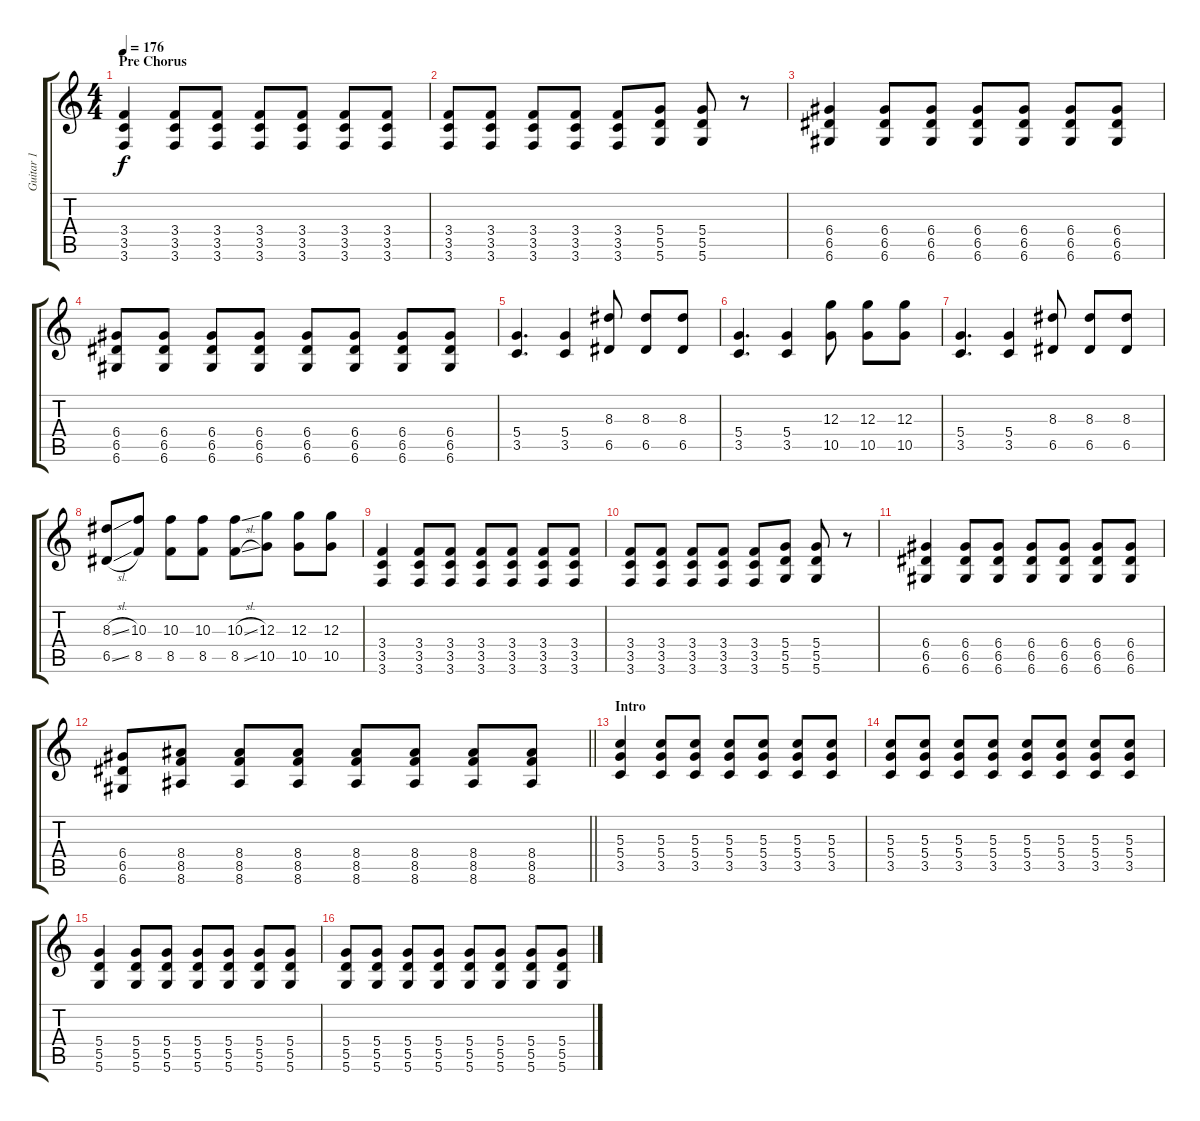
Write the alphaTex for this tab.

\track ("Guitar 1" "Guitar 1") {instrument distortionguitar}
\staff {score tabs}
\tuning (E4 B3 G3 D3 A2 D2) {hide}
\ts (4 4)
\section ("" "Pre Chorus")
\tempo 176
\clef g2
\ks c
(3.4 3.5 3.6).4{dy f} (3.4 3.5 3.6).8 (3.4 3.5 3.6).8 (3.4 3.5 3.6).8 (3.4 3.5 3.6).8 (3.4 3.5 3.6).8 (3.4 3.5 3.6).8 |
(3.4 3.5 3.6).8 (3.4 3.5 3.6).8 (3.4 3.5 3.6).8 (3.4 3.5 3.6).8 (3.4 3.5 3.6).8 (5.4 5.5 5.6).8 (5.4 5.5 5.6).8 r.8 |
(6.4 6.5 6.6).4 (6.4 6.5 6.6).8 (6.4 6.5 6.6).8 (6.4 6.5 6.6).8 (6.4 6.5 6.6).8 (6.4 6.5 6.6).8 (6.4 6.5 6.6).8 |
(6.4 6.5 6.6).8 (6.4 6.5 6.6).8 (6.4 6.5 6.6).8 (6.4 6.5 6.6).8 (6.4 6.5 6.6).8 (6.4 6.5 6.6).8 (6.4 6.5 6.6).8 (6.4 6.5 6.6).8 |
(5.4 3.5).4{d balance 0} (5.4 3.5).4 (8.3 6.5).8 (8.3 6.5).8 (8.3 6.5).8 |
(5.4 3.5).4{d} (5.4 3.5).4 (12.3 10.5).8 (12.3 10.5).8 (12.3 10.5).8 |
(5.4 3.5).4{d} (5.4 3.5).4 (8.3 6.5).8 (8.3 6.5).8 (8.3 6.5).8 |
(8.3{sl} 6.5{sl}).8 (10.3 8.5).8 (10.3 8.5).8 (10.3 8.5).8 (10.3{sl} 8.5{sl}).8 (12.3 10.5).8 (12.3 10.5).8 (12.3 10.5).8 |
(3.4 3.5 3.6).4 (3.4 3.5 3.6).8 (3.4 3.5 3.6).8 (3.4 3.5 3.6).8 (3.4 3.5 3.6).8 (3.4 3.5 3.6).8 (3.4 3.5 3.6).8 |
(3.4 3.5 3.6).8 (3.4 3.5 3.6).8 (3.4 3.5 3.6).8 (3.4 3.5 3.6).8 (3.4 3.5 3.6).8 (5.4 5.5 5.6).8 (5.4 5.5 5.6).8 r.8 |
(6.4 6.5 6.6).4 (6.4 6.5 6.6).8 (6.4 6.5 6.6).8 (6.4 6.5 6.6).8 (6.4 6.5 6.6).8 (6.4 6.5 6.6).8 (6.4 6.5 6.6).8 |
\barLineRight lightlight
(6.4 6.5 6.6).8 (8.4 8.5 8.6).8 (8.4 8.5 8.6).8 (8.4 8.5 8.6).8 (8.4 8.5 8.6).8 (8.4 8.5 8.6).8 (8.4 8.5 8.6).8 (8.4 8.5 8.6).8 |
\section ("" "Intro")
(5.3 5.4 3.5).4{balance 8} (5.3 5.4 3.5).8 (5.3 5.4 3.5).8 (5.3 5.4 3.5).8 (5.3 5.4 3.5).8 (5.3 5.4 3.5).8 (5.3 5.4 3.5).8 |
(5.3 5.4 3.5).8 (5.3 5.4 3.5).8 (5.3 5.4 3.5).8 (5.3 5.4 3.5).8 (5.3 5.4 3.5).8 (5.3 5.4 3.5).8 (5.3 5.4 3.5).8 (5.3 5.4 3.5).8 |
(5.4 5.5 5.6).4 (5.4 5.5 5.6).8 (5.4 5.5 5.6).8 (5.4 5.5 5.6).8 (5.4 5.5 5.6).8 (5.4 5.5 5.6).8 (5.4 5.5 5.6).8 |
(5.4 5.5 5.6).8 (5.4 5.5 5.6).8 (5.4 5.5 5.6).8 (5.4 5.5 5.6).8 (5.4 5.5 5.6).8 (5.4 5.5 5.6).8 (5.4 5.5 5.6).8 (5.4 5.5 5.6).8
